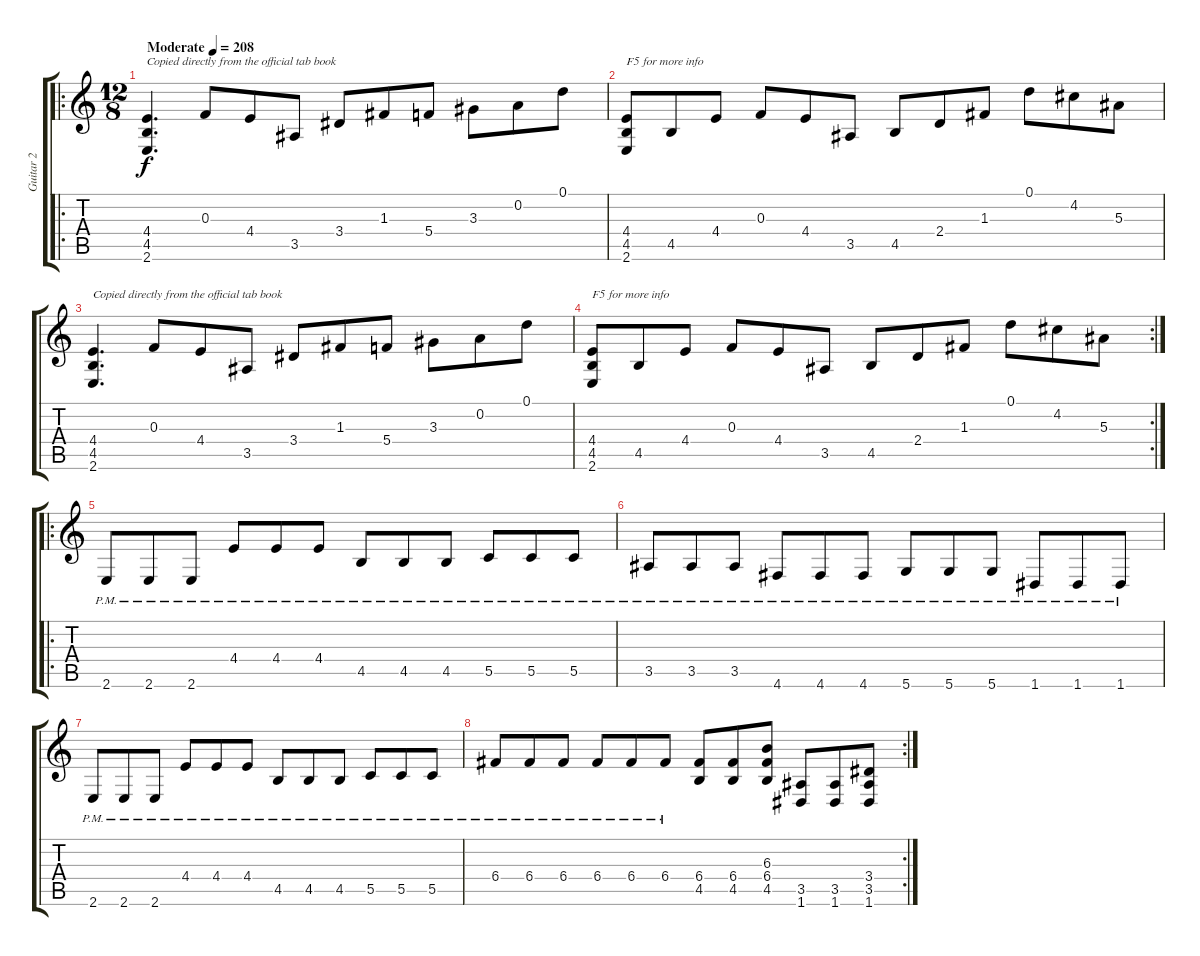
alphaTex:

\track ("Guitar 2" "Guitar 2") {instrument distortionguitar}
\staff {score tabs}
\tuning (D4 A3 F3 C3 G2 D2) {hide}
\ro
\ts (12 8)
\tempo (208 "Moderate")
\clef g2
\ks c
(4.4 4.5 2.6).4{d txt "Copied directly from the official tab book" dy f instrument distortionguitar} 0.3.8 4.4.8 3.5.8 3.4.8 1.3.8 5.4.8 3.3.8 0.2.8 0.1.8 |
(4.4 4.5 2.6).8{txt "F5 for more info"} 4.5.8 4.4.8 0.3.8 4.4.8 3.5.8 4.5.8 2.4.8 1.3.8 0.1.8 4.2.8 5.3.8 |
(4.4 4.5 2.6).4{d txt "Copied directly from the official tab book"} 0.3.8 4.4.8 3.5.8 3.4.8 1.3.8 5.4.8 3.3.8 0.2.8 0.1.8 |
\rc 2
(4.4 4.5 2.6).8{txt "F5 for more info"} 4.5.8 4.4.8 0.3.8 4.4.8 3.5.8 4.5.8 2.4.8 1.3.8 0.1.8 4.2.8 5.3.8 |
\ro
2.6{pm}.8 2.6{pm}.8 2.6{pm}.8 4.4{pm}.8 4.4{pm}.8 4.4{pm}.8 4.5{pm}.8 4.5{pm}.8 4.5{pm}.8 5.5{pm}.8 5.5{pm}.8 5.5{pm}.8 |
3.5{pm}.8 3.5{pm}.8 3.5{pm}.8 4.6{pm}.8 4.6{pm}.8 4.6{pm}.8 5.6{pm}.8 5.6{pm}.8 5.6{pm}.8 1.6{pm}.8 1.6{pm}.8 1.6{pm}.8 |
2.6{pm}.8 2.6{pm}.8 2.6{pm}.8 4.4{pm}.8 4.4{pm}.8 4.4{pm}.8 4.5{pm}.8 4.5{pm}.8 4.5{pm}.8 5.5{pm}.8 5.5{pm}.8 5.5{pm}.8 |
\rc 2
6.4{pm}.8 6.4{pm}.8 6.4{pm}.8 6.4{pm}.8 6.4{pm}.8 6.4{pm}.8 (6.4 4.5).8 (6.4 4.5).8 (6.3 6.4 4.5).8 (3.5 1.6).8 (3.5 1.6).8 (3.4 3.5 1.6).8
